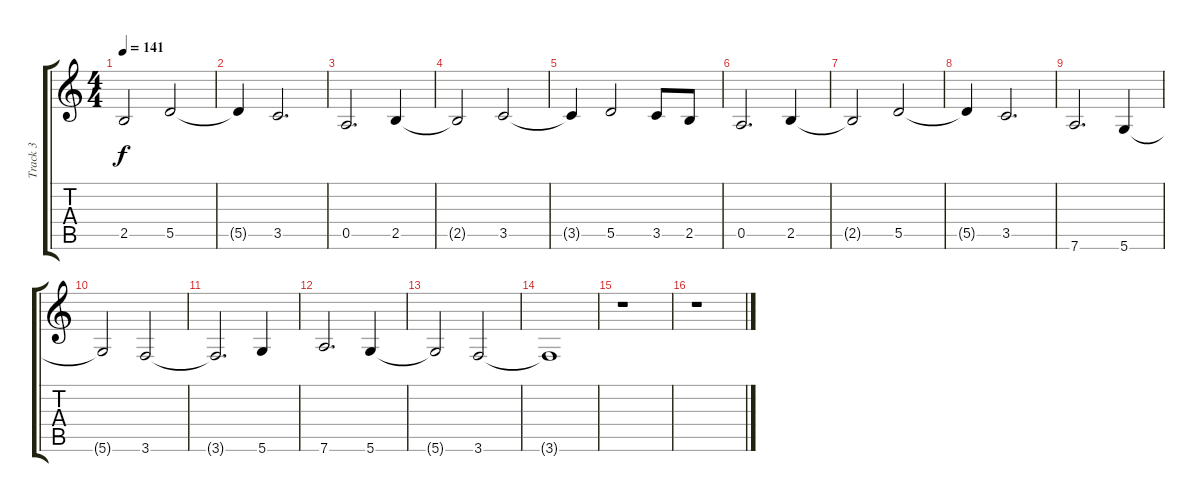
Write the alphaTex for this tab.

\track ("Track 3" "Track 3") {instrument acousticguitarsteel}
\staff {score tabs}
\tuning (E4 B3 G3 D3 A2 D2) {hide}
\ts (4 4)
\tempo 141
\clef g2
\ks c
2.5{t}.2{dy f} 5.5.2 |
5.5{t}.4 3.5.2{d} |
0.5.2{d} 2.5.4 |
2.5{t}.2 3.5.2 |
3.5{t}.4 5.5.2 3.5.8 2.5.8 |
0.5.2{d} 2.5.4 |
2.5{t}.2 5.5.2 |
5.5{t}.4 3.5.2{d} |
7.6.2{d} 5.6.4 |
5.6{t}.2 3.6.2 |
3.6{t}.2{d} 5.6.4 |
7.6.2{d} 5.6.4 |
5.6{t}.2 3.6.2 |
3.6{t}.1 |
r.1 |
r.1
